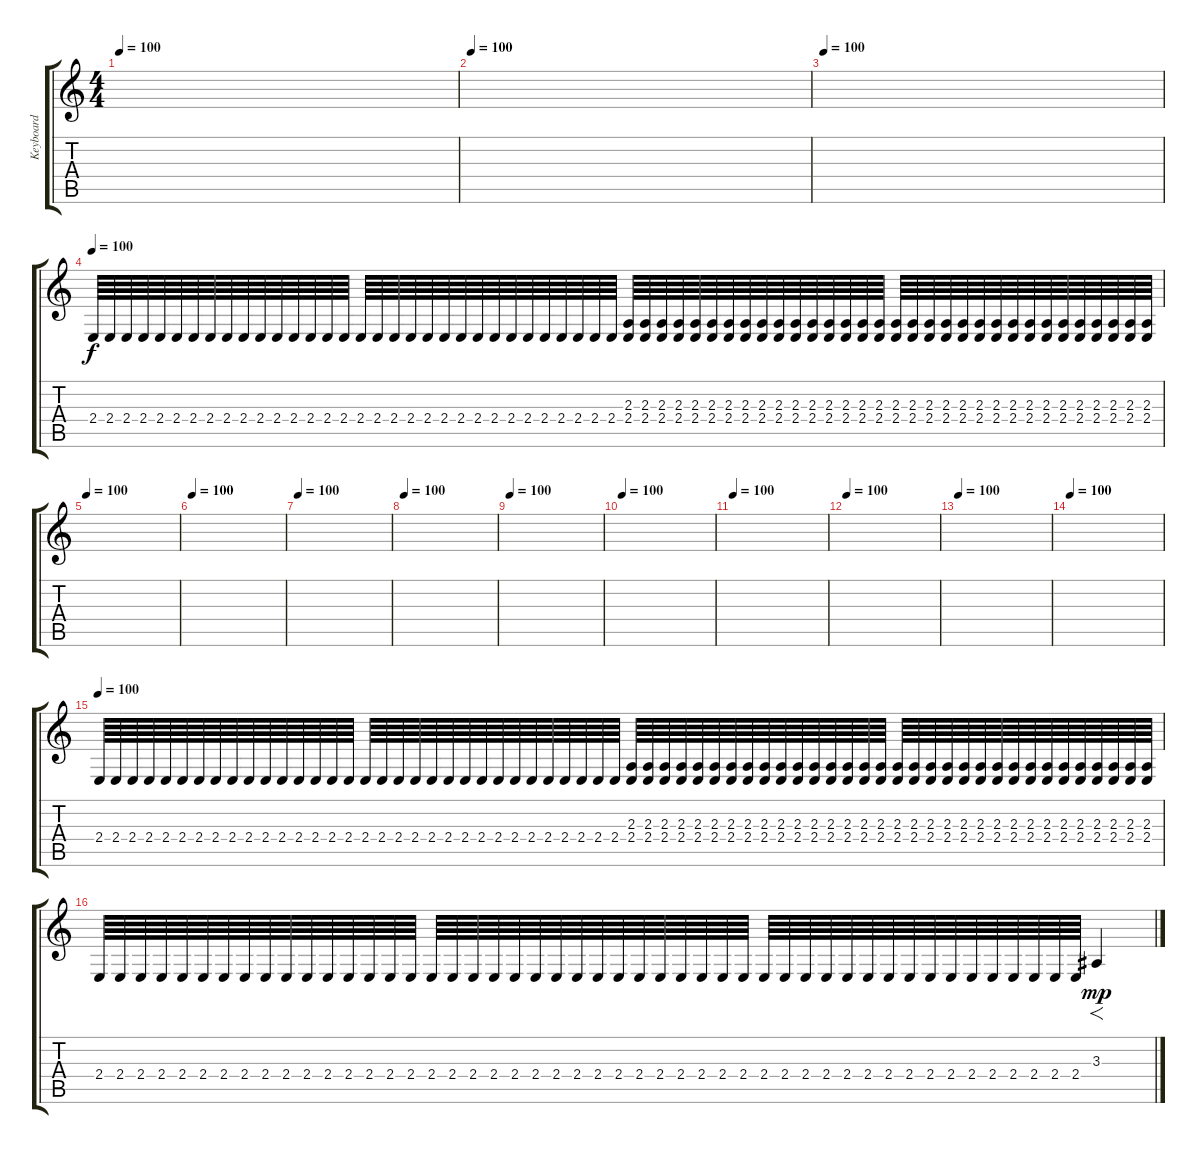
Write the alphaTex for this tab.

\track ("Keyboard" "Keyboard") {instrument stringensemble1}
\staff {score tabs}
\tuning (E4 B3 G3 D3 A2 D2) {hide}
\ts (4 4)
\tempo 100
\clef g2
\ks c
|
\tempo 100
|
\tempo 100
|
\tempo 100
2.4.64{dy f volume 11} 2.4.64 2.4.64 2.4.64 2.4.64 2.4.64 2.4.64 2.4.64 2.4.64 2.4.64 2.4.64 2.4.64 2.4.64 2.4.64 2.4.64 2.4.64 2.4.64 2.4.64 2.4.64 2.4.64 2.4.64 2.4.64 2.4.64 2.4.64 2.4.64 2.4.64 2.4.64 2.4.64 2.4.64 2.4.64 2.4.64 2.4.64 (2.3 2.4).64 (2.3 2.4).64 (2.3 2.4).64 (2.3 2.4).64 (2.3 2.4).64 (2.3 2.4).64 (2.3 2.4).64 (2.3 2.4).64 (2.3 2.4).64 (2.3 2.4).64 (2.3 2.4).64 (2.3 2.4).64 (2.3 2.4).64 (2.3 2.4).64 (2.3 2.4).64 (2.3 2.4).64 (2.3 2.4).64 (2.3 2.4).64 (2.3 2.4).64 (2.3 2.4).64 (2.3 2.4).64 (2.3 2.4).64 (2.3 2.4).64 (2.3 2.4).64 (2.3 2.4).64 (2.3 2.4).64 (2.3 2.4).64 (2.3 2.4).64 (2.3 2.4).64 (2.3 2.4).64 (2.3 2.4).64 (2.3 2.4).64 |
\tempo 100
|
\tempo 100
|
\tempo 100
|
\tempo 100
|
\tempo 100
|
\tempo 100
|
\tempo 100
|
\tempo 100
|
\tempo 100
|
\tempo 100
|
\tempo 100
2.4.64{volume 11} 2.4.64 2.4.64 2.4.64 2.4.64 2.4.64 2.4.64 2.4.64 2.4.64 2.4.64 2.4.64 2.4.64 2.4.64 2.4.64 2.4.64 2.4.64 2.4.64 2.4.64 2.4.64 2.4.64 2.4.64 2.4.64 2.4.64 2.4.64 2.4.64 2.4.64 2.4.64 2.4.64 2.4.64 2.4.64 2.4.64 2.4.64 (2.3 2.4).64 (2.3 2.4).64 (2.3 2.4).64 (2.3 2.4).64 (2.3 2.4).64 (2.3 2.4).64 (2.3 2.4).64 (2.3 2.4).64 (2.3 2.4).64 (2.3 2.4).64 (2.3 2.4).64 (2.3 2.4).64 (2.3 2.4).64 (2.3 2.4).64 (2.3 2.4).64 (2.3 2.4).64 (2.3 2.4).64 (2.3 2.4).64 (2.3 2.4).64 (2.3 2.4).64 (2.3 2.4).64 (2.3 2.4).64 (2.3 2.4).64 (2.3 2.4).64 (2.3 2.4).64 (2.3 2.4).64 (2.3 2.4).64 (2.3 2.4).64 (2.3 2.4).64 (2.3 2.4).64 (2.3 2.4).64 (2.3 2.4).64 |
2.4.64{volume 8} 2.4.64 2.4.64 2.4.64 2.4.64 2.4.64 2.4.64 2.4.64 2.4.64 2.4.64 2.4.64 2.4.64 2.4.64 2.4.64 2.4.64 2.4.64 2.4.64 2.4.64 2.4.64 2.4.64 2.4.64 2.4.64 2.4.64 2.4.64 2.4.64 2.4.64 2.4.64 2.4.64 2.4.64 2.4.64 2.4.64 2.4.64 2.4.64 2.4.64 2.4.64 2.4.64 2.4.64 2.4.64 2.4.64 2.4.64 2.4.64 2.4.64 2.4.64 2.4.64 2.4.64 2.4.64 2.4.64 2.4.64 3.3.4{f dy mp volume 11 instrument stringensemble1}
